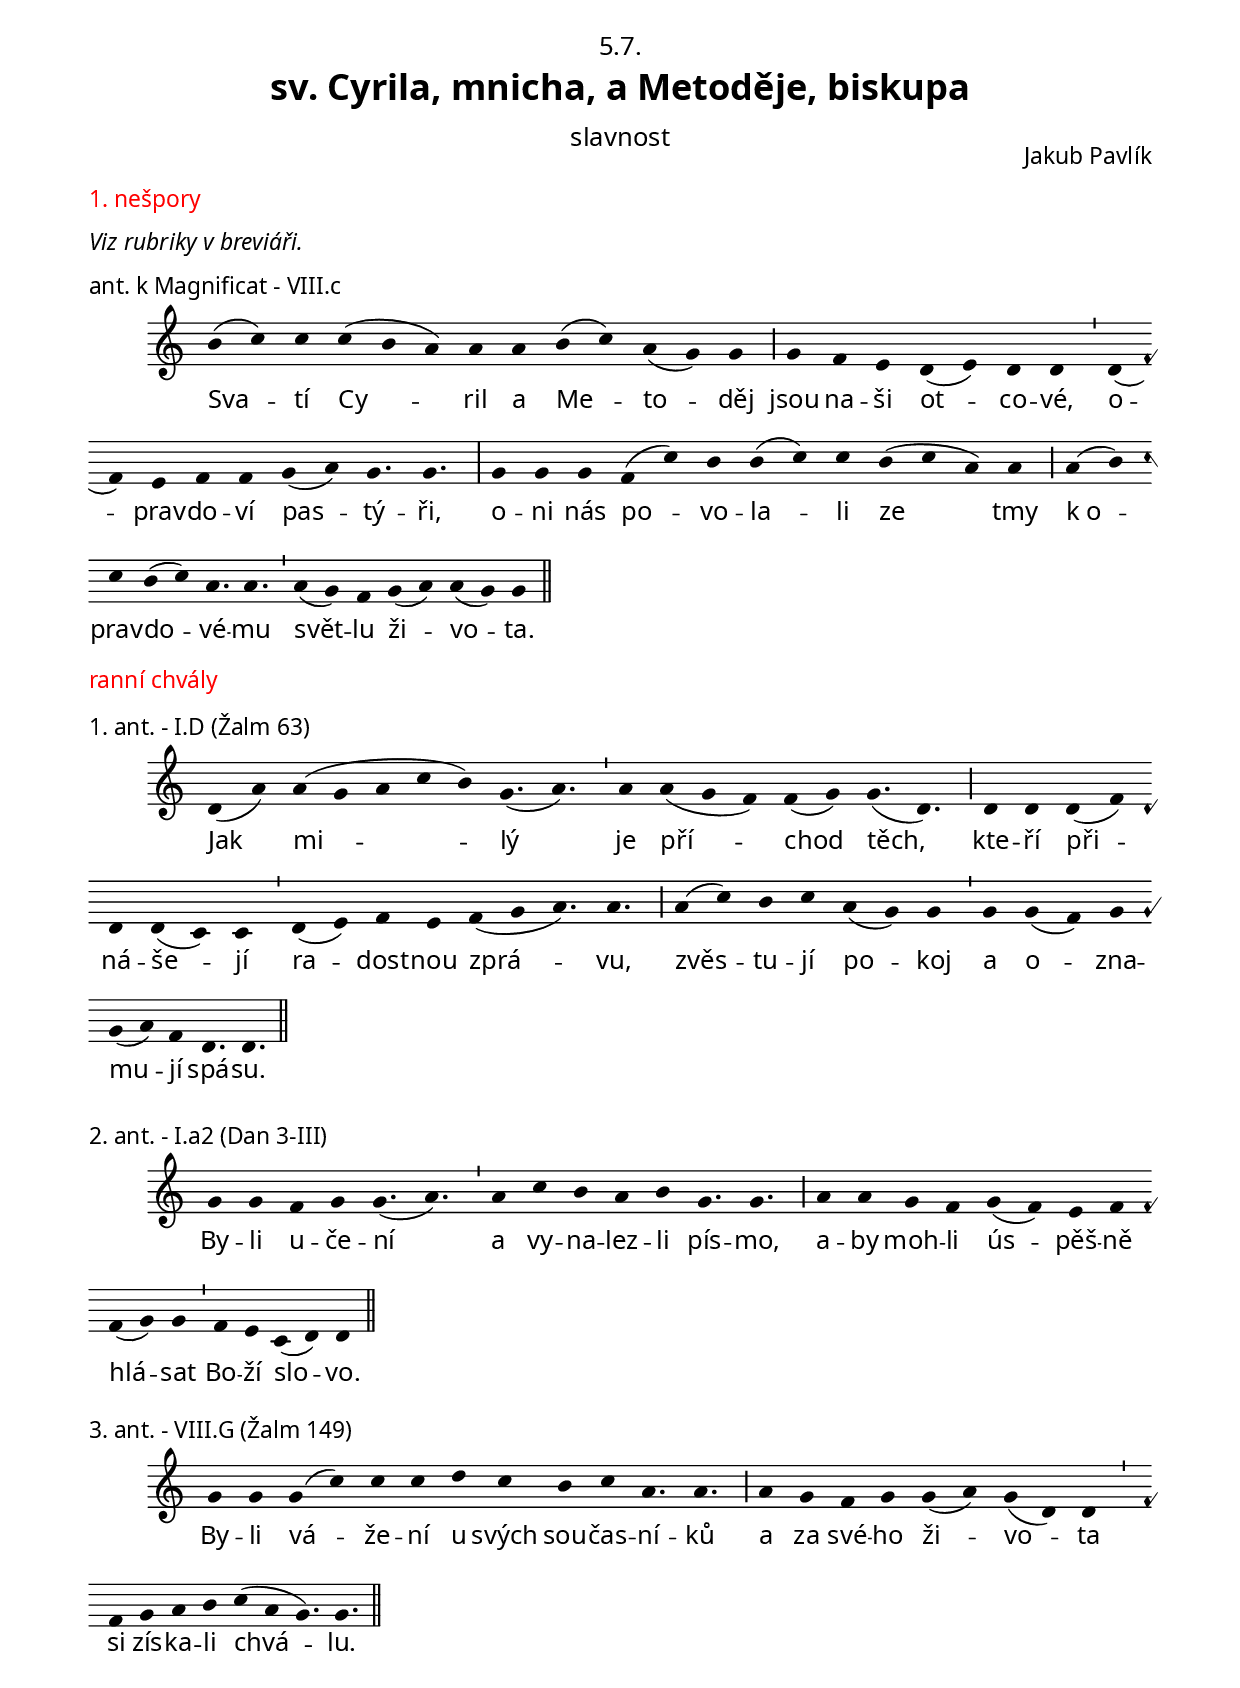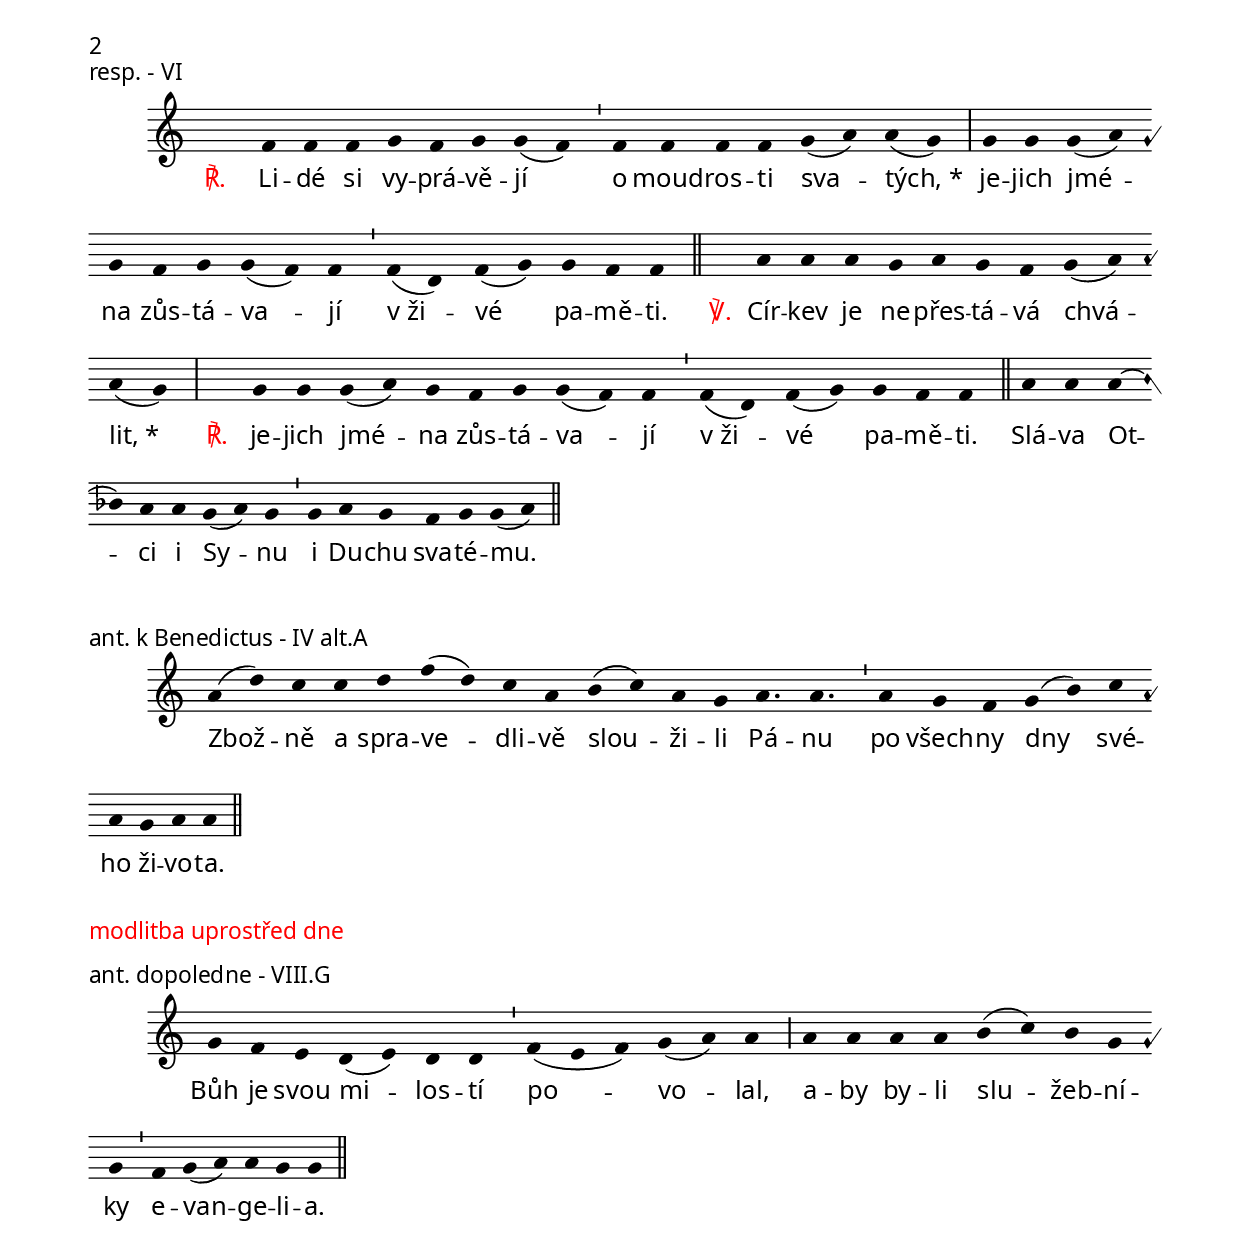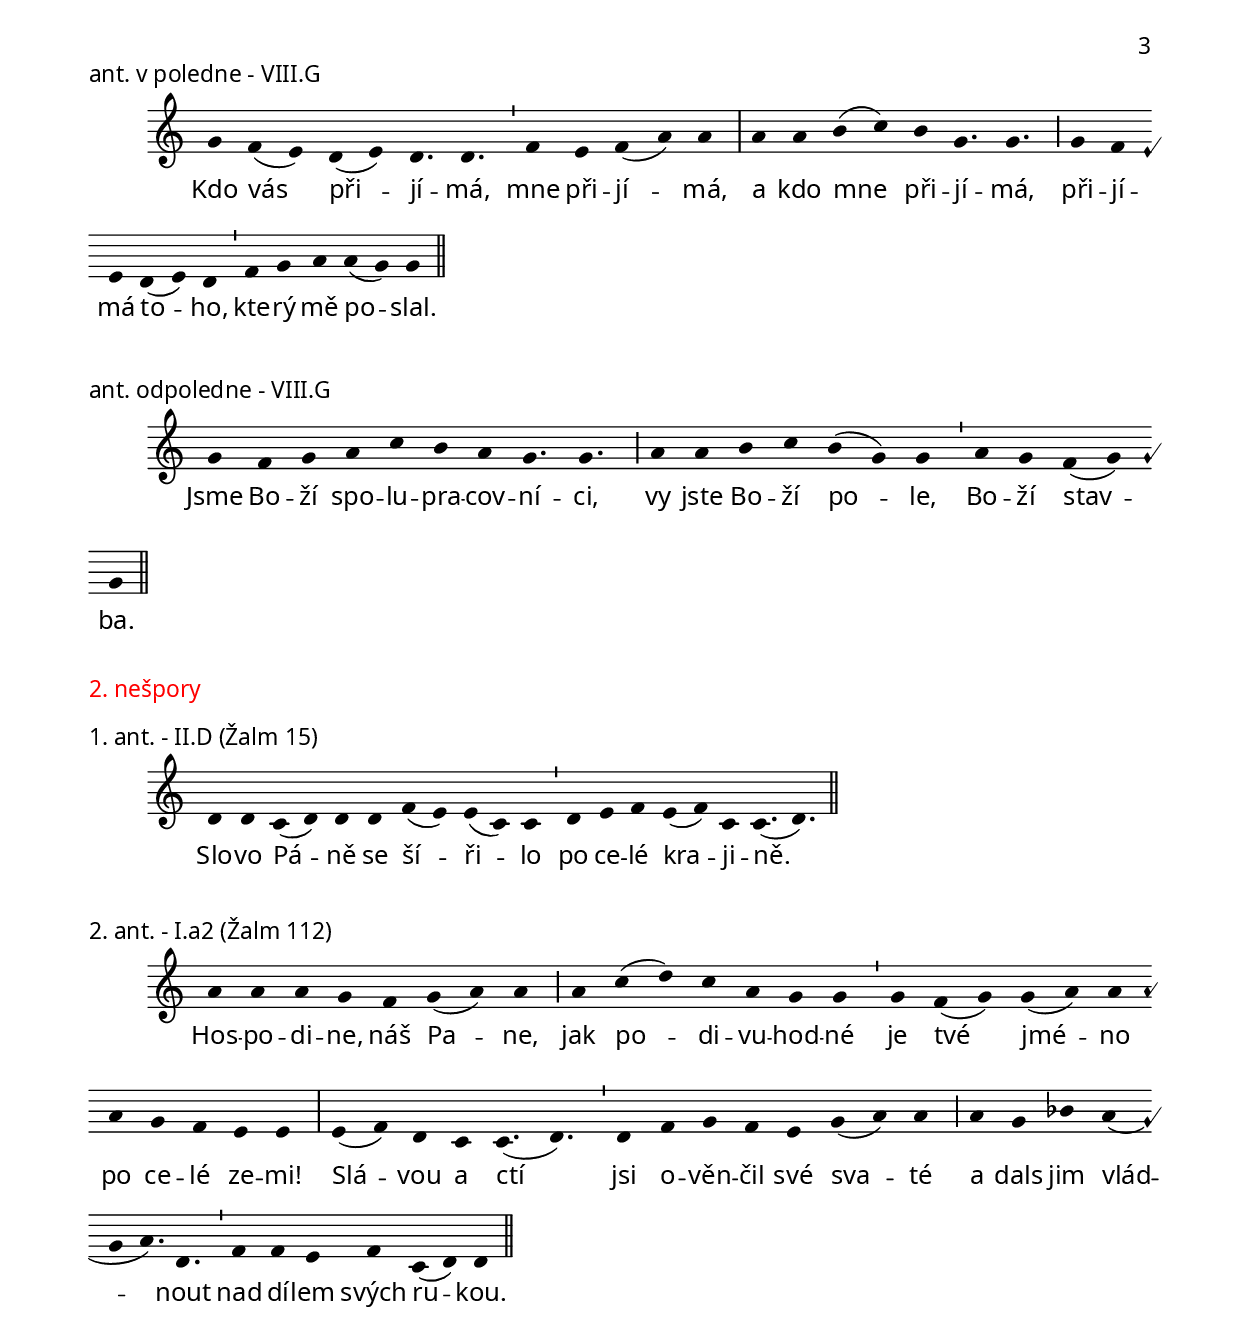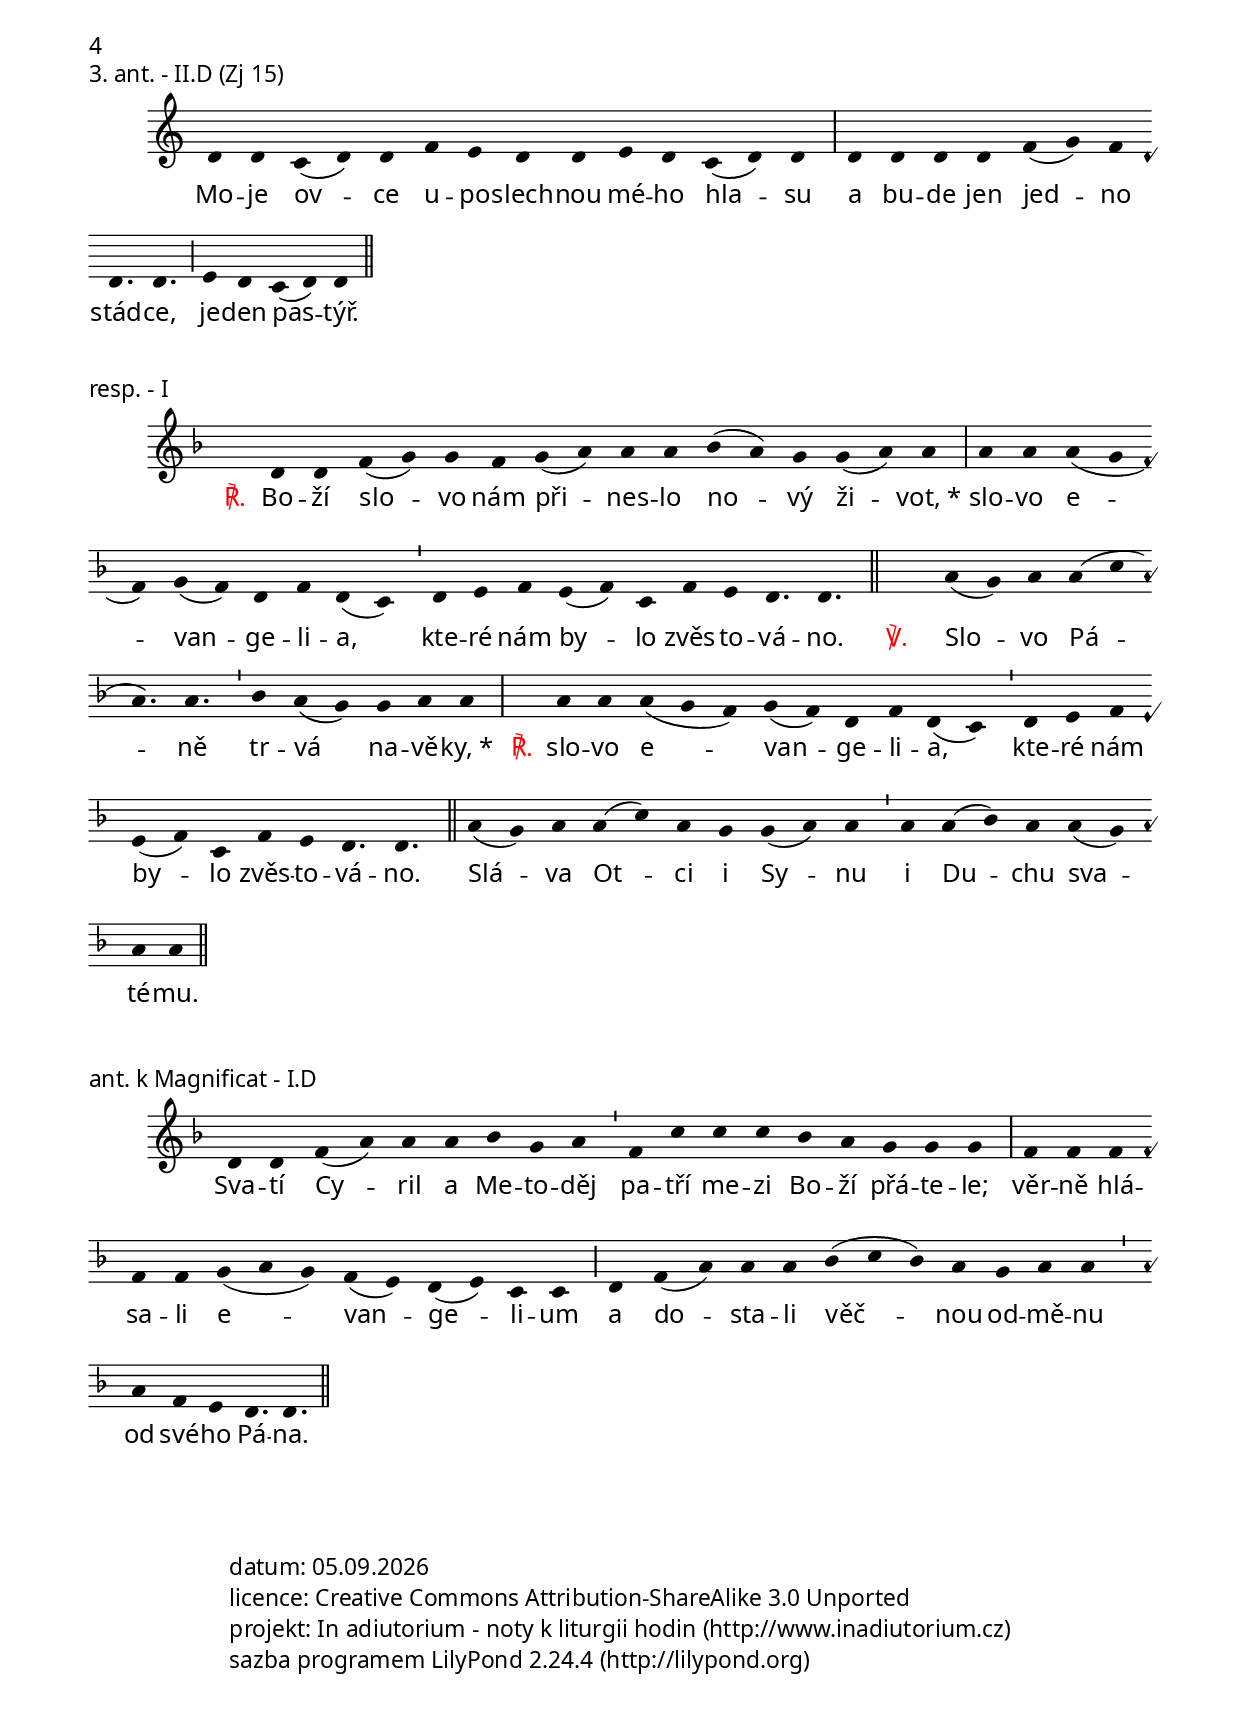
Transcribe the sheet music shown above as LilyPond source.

\version "2.15.40"

\include "../spolecne.ly"
\include "../dilyresponsorii.ly"

\header {
  title = \markup\titleSvatek
            "sv. Cyrila, mnicha, a Metoděje, biskupa"
            slavnost
            5.7.
  composer = "Jakub Pavlík"
}

\markup {\nadpisHodinka {"1. nešpory"}}

\markup\italic{Viz rubriky v breviáři.}

\score {
  \relative c'' {
    \choralniRezim
    b( c) c c( b a) a a b( c) a( g) g \barMaior
    g f e d( e) d d \barMin d( f) e f f g( a) g4. g \barMax
    g4 g g f( c') b b( c) c b( c a) a \barMaior
    a( b) c b( c) a4. a \barMin a4( g) f g( a) a( g) g \barFinalis
  }
  \addlyrics {
    Sva -- tí Cy -- ril a Me -- to -- děj
    jsou na -- ši ot -- co -- vé,
    o -- prav -- do -- ví pas -- tý -- ři,
    o -- ni nás po -- vo -- la -- li ze tmy
    k_o -- prav -- do -- vé -- mu svět -- lu ži -- vo -- ta.
  }
  \header {
    quid = "ant. k Magnificat"
    modus = "VIII"
    differentia = "c"
    psalmus = ""
    id = "1ne-amag"
    piece = \markup {\sestavTitulekBezZalmu}
  }
}

\markup {\nadpisHodinka {"ranní chvály"}}

\score {
  \relative c' {
    \choralniRezim
    d4( a') a( g a c b) g4.( a) \barMin
    a4 a( g f) f( g) g4.( d) \barMaior
    d4 d d( f) d d( c) c \barMin d( e) f e f( g a4.) a \barMaior
    a4( c) b c a( g) g \barMin
    g g( f) g g( a) f d4. d \barFinalis
  }
  \addlyrics {
    Jak mi -- lý
    je pří -- chod těch,
    kte -- ří při -- ná -- še -- jí ra -- dost -- nou zprá -- vu,
    zvěs -- tu -- jí po -- koj
    a o -- zna -- mu -- jí spá -- su.
  }
  \header {
    quid = "1. ant."
    modus = "I"
    differentia = "D"
    psalmus = "Žalm 63"
    id = "rch-a1"
    piece = \markup {\sestavTitulek}
  }
}

\score {
  \relative c'' {
    \choralniRezim
    g4 g f g g4.( a) \barMin a4 c b a b g4. g \barMaior
    a4 a g f g( f) e f f( g) g \barMin f e c( d) d \barFinalis
  }
  \addlyrics {
    By -- li u -- če -- ní a vy -- na -- lez -- li pís -- mo,
    a -- by moh -- li ús -- pěš -- ně hlá -- sat Bo -- ží slo -- vo.
  }
  \header {
    quid = "2. ant."
    modus = "I"
    differentia = "a2"
    psalmus = "Dan 3-III"
    id = "rch-a2"
    piece = \markup {\sestavTitulek}
  }
}

% Tahle antifona me obzvlast stve:
% co ma lidska slava spolecneho s Bozim kralovstvim?
\score {
  \relative c'' {
    \choralniRezim
    g4 g g( c) c c d c b c a4. a \barMaior
    a4 g f g g( a) g( d) d \barMin f g a b c( a g4.) g \barFinalis
  }
  \addlyrics {
    By -- li vá -- že -- ní u svých sou -- čas -- ní -- ků
    a za své -- ho ži -- vo -- ta si zís -- ka -- li chvá -- lu.
  }
  \header {
    quid = "3. ant."
    modus = "VIII"
    differentia = "G"
    psalmus = "Žalm 149"
    placet = "_si_ je divné, asi by mělo zůstat na d"
    id = "rch-a3"
    piece = \markup {\sestavTitulek}
  }
}

\pageBreak % ZLOM

\score {
  \relative c' {
    \choralniRezim

    % R
    \neviditelna f
    f4 f f g f g g( f) \barMin f f f f g( a) a( g) \barMax
    g g g( a) g f g g( f) f \barMin f( d) f( g) g f f \barFinalis
    % V
    \neviditelna a
    a4 a a g a g f g( a) a( g) \barMax
    % R
    \neviditelna a
    g g g( a) g f g g( f) f \barMin f( d) f( g) g f f \barFinalis
    % Slava
    \respVIdoxologie \barFinalis
  }
  \addlyrics {
    \Response Li -- dé si vy -- prá -- vě -- jí o moud -- ros -- ti sva -- tých,_*
    je -- jich jmé -- na zůs -- tá -- va -- jí v_ži -- vé pa -- mě -- ti.
    \Verse Cír -- kev je ne -- přes -- tá -- vá chvá -- lit,_*
    \Response je -- jich jmé -- na zůs -- tá -- va -- jí v_ži -- vé pa -- mě -- ti.
    \textRespDoxologie
  }
  \header {
    quid = "resp."
    modus = "VI"
    id = "rch-resp"
    fial = "commune/commune_ucitel.ly#rch-resp"
    piece = \markup {\sestavTitulekResp}
  }
}

\score {
  \relative c'' {
    \choralniRezim
    a4( d) c c d f( d) c a b( c) a g a4. a \barMin
    a4 g f g( b) c a g a a \barFinalis
  }
  \addlyrics {
    Zbož -- ně a spra -- ve -- dli -- vě slou -- ži -- li Pá -- nu
    po všech -- ny dny své -- ho ži -- vo -- ta.
  }
  \header {
    quid = "ant. k Benedictus"
    modus = "IV alt"
    differentia = "A"
    psalmus = ""
    id = "rch-aben"
    piece = \markup {\sestavTitulekBezZalmu}
  }
}

\markup {\nadpisHodinka {"modlitba uprostřed dne"}}

% Tri antifony na spolecne hudebni "tema", jestli se tomu
% tak da rict :)

\score {
  \relative c'' {
    \choralniRezim
    g f e d( e) d d \barMin f( e f) g( a) a \barMaior
    a a a a b( c) b g g \barMin f g( a) a g g \barFinalis
  }
  \addlyrics {
    Bůh je svou mi -- los -- tí po -- vo -- lal,
    a -- by by -- li slu -- žeb -- ní -- ky e -- van -- ge -- li -- a.
  }
  \header {
    quid = "ant. dopoledne"
    modus = "VIII"
    differentia = "G"
    psalmus = ""
    id = "tercie"
    piece = \markup {\sestavTitulekBezZalmu}
  }
}

\score {
  \relative c'' {
    \choralniRezim
    g f( e) d( e) d4. d \barMin f4 e f( a) a \barMax
    a a b( c) b g4. g \barMaior
    g4 f e d( e) d \barMin f g a a( g) g \barFinalis
  }
  \addlyrics {
    Kdo vás při -- jí -- má, mne při -- jí -- má,
    a kdo mne při -- jí -- má,
    při -- jí -- má to -- ho, kte -- rý mě po -- slal.
  }
  \header {
    quid = "ant. v poledne"
    modus = "VIII"
    differentia = "G"
    psalmus = ""
    id = "sexta"
    piece = \markup {\sestavTitulekBezZalmu}
  }
}

\score {
  \relative c'' {
    \choralniRezim
    g4 f g a c b a g4. g \barMaior
    a4 a b c b( g) g \barMin a g f( g) g \barFinalis
  }
  \addlyrics {
    Jsme Bo -- ží spo -- lu -- pra -- cov -- ní -- ci,
    vy jste Bo -- ží po -- le, Bo -- ží stav -- ba.
  }
  \header {
    quid = "ant. odpoledne"
    modus = "VIII"
    differentia = "G"
    psalmus = ""
    id = "nona"
    piece = \markup {\sestavTitulekBezZalmu}
  }
}

\markup {\nadpisHodinka {"2. nešpory"}}

\score {
  \relative c' {
    \choralniRezim
    d4 d c( d) d d f( e) e( c) c \barMin
    d e f e( f) c c4.( d) \barFinalis
  }
  \addlyrics {
    Slo -- vo Pá -- ně se ší -- ři -- lo
    po ce -- lé kra -- ji -- ně.
  }
  \header {
    quid = "1. ant."
    modus = "II"
    differentia = "D"
    psalmus = "Žalm 15"
    id = "2ne-a1"
    piece = \markup {\sestavTitulek}
  }
}

\score {
  \relative c'' {
    \choralniRezim
    a4 a a g f g( a) a \barMaior
    a c( d) c a g g \barMin g f( g) g( a) a a g f e e \barMax

    e( f) d c c4.( d) \barMin d4 f g f e g( a) a \barMaior
    a g bes a( g a4.) d, \barMin f4 f e f c( d) d \barFinalis
  }
  \addlyrics {
    Hos -- po -- di -- ne, náš Pa -- ne,
    jak po -- di -- vu -- hod -- né je tvé jmé -- no po ce -- lé ze -- mi!

    Slá -- vou a ctí jsi o -- věn -- čil své sva -- té
    a dals jim vlád -- nout nad dí -- lem svých ru -- kou.
  }
  \header {
    quid = "2. ant."
    modus = "I"
    differentia = "a2"
    psalmus = "Žalm 112"
    id = "2ne-a2"
    piece = \markup {\sestavTitulek}
  }
}

\pageBreak % ZLOM

\score {
  \relative c' {
    \choralniRezim
    d4 d c( d) d f e d d e d c( d) d \barMax
    d d d d f( g) f d4. d \barMaior
    e4 d c( d) d \barFinalis
  }
  \addlyrics {
    Mo -- je ov -- ce u -- po -- slech -- nou mé -- ho hla -- su
    a bu -- de jen jed -- no stád -- ce,
    je -- den pas -- týř.
  }
  \header {
    quid = "3. ant."
    modus = "II"
    differentia = "D"
    psalmus = "Zj 15"
    id = "2ne-a3"
    piece = \markup {\sestavTitulek}
  }
}

\score {
  \relative c' {
    \choralniRezim
    \key f \major
    % R
    \neviditelna d
    d4 d f( g) g f g( a) a a bes( a) g g( a) a \barMax
    a a a( g f) g( f) d f d( c) \barMin
    d e f e( f) c f e d4. d \barFinalis
    % V
    \neviditelna a
    a'4( g) a a( c a4.) a \barMin bes4 a( g) g a a \barMax
    % R
    \neviditelna a
    a a a( g f) g( f) d f d( c) \barMin
    d e f e( f) c f e d4. d \barFinalis
    % Slava
    a'4( g) a a( c) a g g( a) a \barMin a a( bes) a a( g) a a \barFinalis
  }
  \addlyrics {
    \Response Bo -- ží slo -- vo nám při -- nes -- lo no -- vý ži -- vot,_*
    slo -- vo e -- van -- ge -- li -- a, kte -- ré nám by -- lo zvěs -- to -- vá -- no.
    \Verse Slo -- vo Pá -- ně tr -- vá na -- vě -- ky,_*
    \Response slo -- vo e -- van -- ge -- li -- a, kte -- ré nám by -- lo zvěs -- to -- vá -- no.
    \textRespDoxologie
  }
  \header {
    quid = "resp."
    modus = "I"
    id = "2ne-resp"
    piece = \markup {\sestavTitulekResp}
  }
}

\score {
  \relative c' {
    \choralniRezim
    \key f \major
    d4 d f( a) a a bes g a \barMin
    f c' c c bes a g g g \barMax
    f f f f f g( a g) f( e) d( e) c c \barMaior
    d f( a) a a bes( c bes) a g a a \barMin
    a f e d4. d \barFinalis
  }
  \addlyrics {
    Sva -- tí Cy -- ril a Me -- to -- děj
    pa -- tří me -- zi Bo -- ží přá -- te -- le;
    věr -- ně hlá -- sa -- li e -- van -- ge -- li -- um
    a do -- sta -- li věč -- nou od -- mě -- nu
    od své -- ho Pá -- na.
  }
  \header {
    quid = "ant. k Magnificat"
    modus = "I"
    differentia = "D"
    psalmus = ""
    id = "2ne-amag"
    piece = \markup {\sestavTitulekBezZalmu}
  }
}